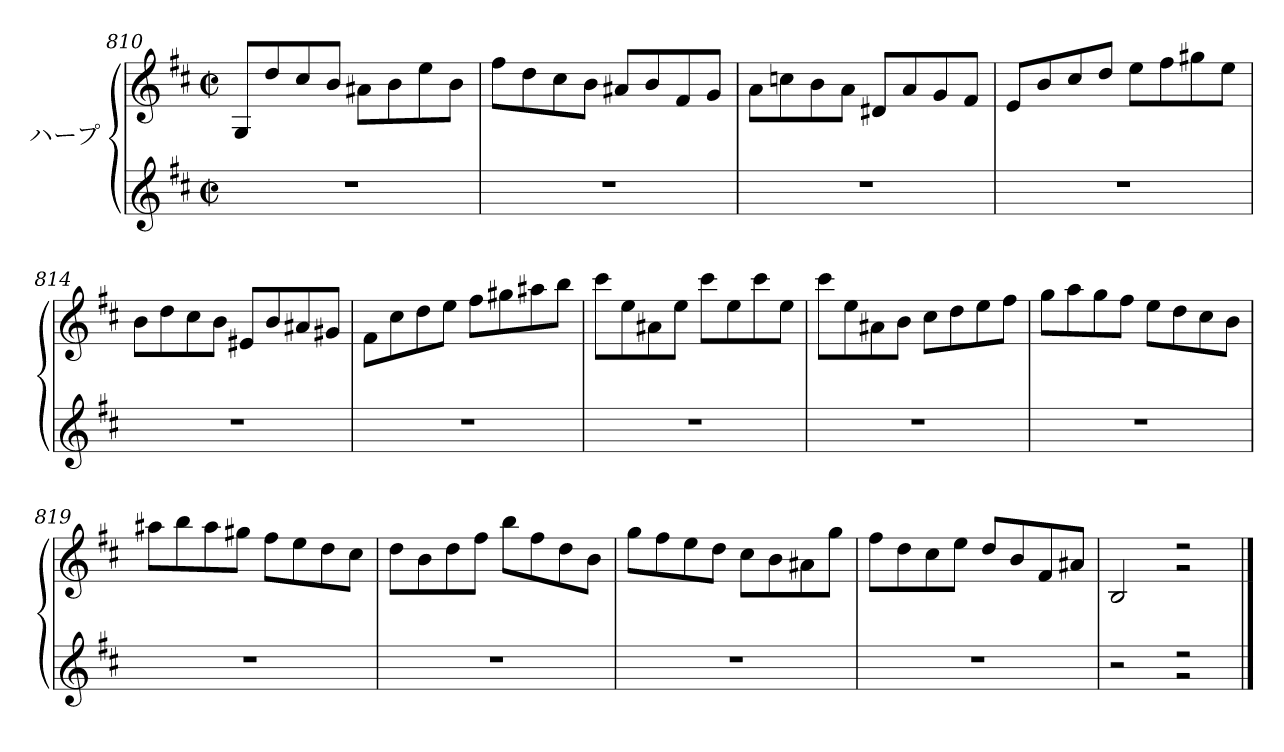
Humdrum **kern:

**kern	**kern
*part1	*part1
*staff2	*staff1
*I"ハープ	*
!!LO:LB:g=z
*clefG2	*clefG2
*k[f#c#]	*k[f#c#]
*M4/4	*M4/4
*met(c|)	*met(c|)
=810	=810
1r	8G/L
.	8dd/
.	8cc#/
.	8b/J
.	8a#X\L
.	8b\
.	8ee\
.	8b\J
=811	=811
1r	8ff#\L
.	8dd\
.	8cc#\
.	8b\J
.	8a#X/L
.	8b/
.	8f#/
.	8g/J
=812	=812
1r	8a\L
.	8ccn\
.	8b\
.	8a\J
.	8d#X/L
.	8a/
.	8g/
.	8f#/J
=813	=813
1r	8e/L
.	8b/
.	8cc#/
.	8dd/J
.	8ee\L
.	8ff#\
.	8gg#X\
.	8ee\J
!!LO:LB:g=z
=814	=814
1r	8b\L
.	8dd\
.	8cc#\
.	8b\J
.	8e#X/L
.	8b/
.	8a#X/
.	8g#X/J
=815	=815
1r	8f#\L
.	8cc#\
.	8dd\
.	8ee\J
.	8ff#\L
.	8gg#X\
.	8aa#X\
.	8bb\J
=816	=816
1r	8ccc#\L
.	8ee\
.	8a#X\
.	8ee\J
.	8ccc#\L
.	8ee\
.	8ccc#\
.	8ee\J
=817	=817
1r	8ccc#\L
.	8ee\
.	8a#X\
.	8b\J
.	8cc#\L
.	8dd\
.	8ee\
.	8ff#\J
!!LO:LB:g=z
=818	=818
1r	8gg\L
.	8aa\
.	8gg\
.	8ff#\J
.	8ee\L
.	8dd\
.	8cc#\
.	8b\J
=819	=819
1r	8aa#X\L
.	8bb\
.	8aa#\
.	8gg#X\J
.	8ff#\L
.	8ee\
.	8dd\
.	8cc#\J
=820	=820
1r	8dd\L
.	8b\
.	8dd\
.	8ff#\J
.	8bb\L
.	8ff#\
.	8dd\
.	8b\J
=821	=821
1r	8gg\L
.	8ff#\
.	8ee\
.	8dd\J
.	8cc#\L
.	8b\
.	8a#X\
.	8gg\J
=822	=822
1r	8ff#\L
.	8dd\
.	8cc#\
.	8ee\J
.	8dd/L
.	8b/
.	8f#/
.	8a#X/J
!!LO:LB:g=z
=823	=823
*^	*^
2r	2ryy	2B/	2ryy
2r	2r	2r	2r
*v	*v	*	*
*	*v	*v
==	==
*-	*-
